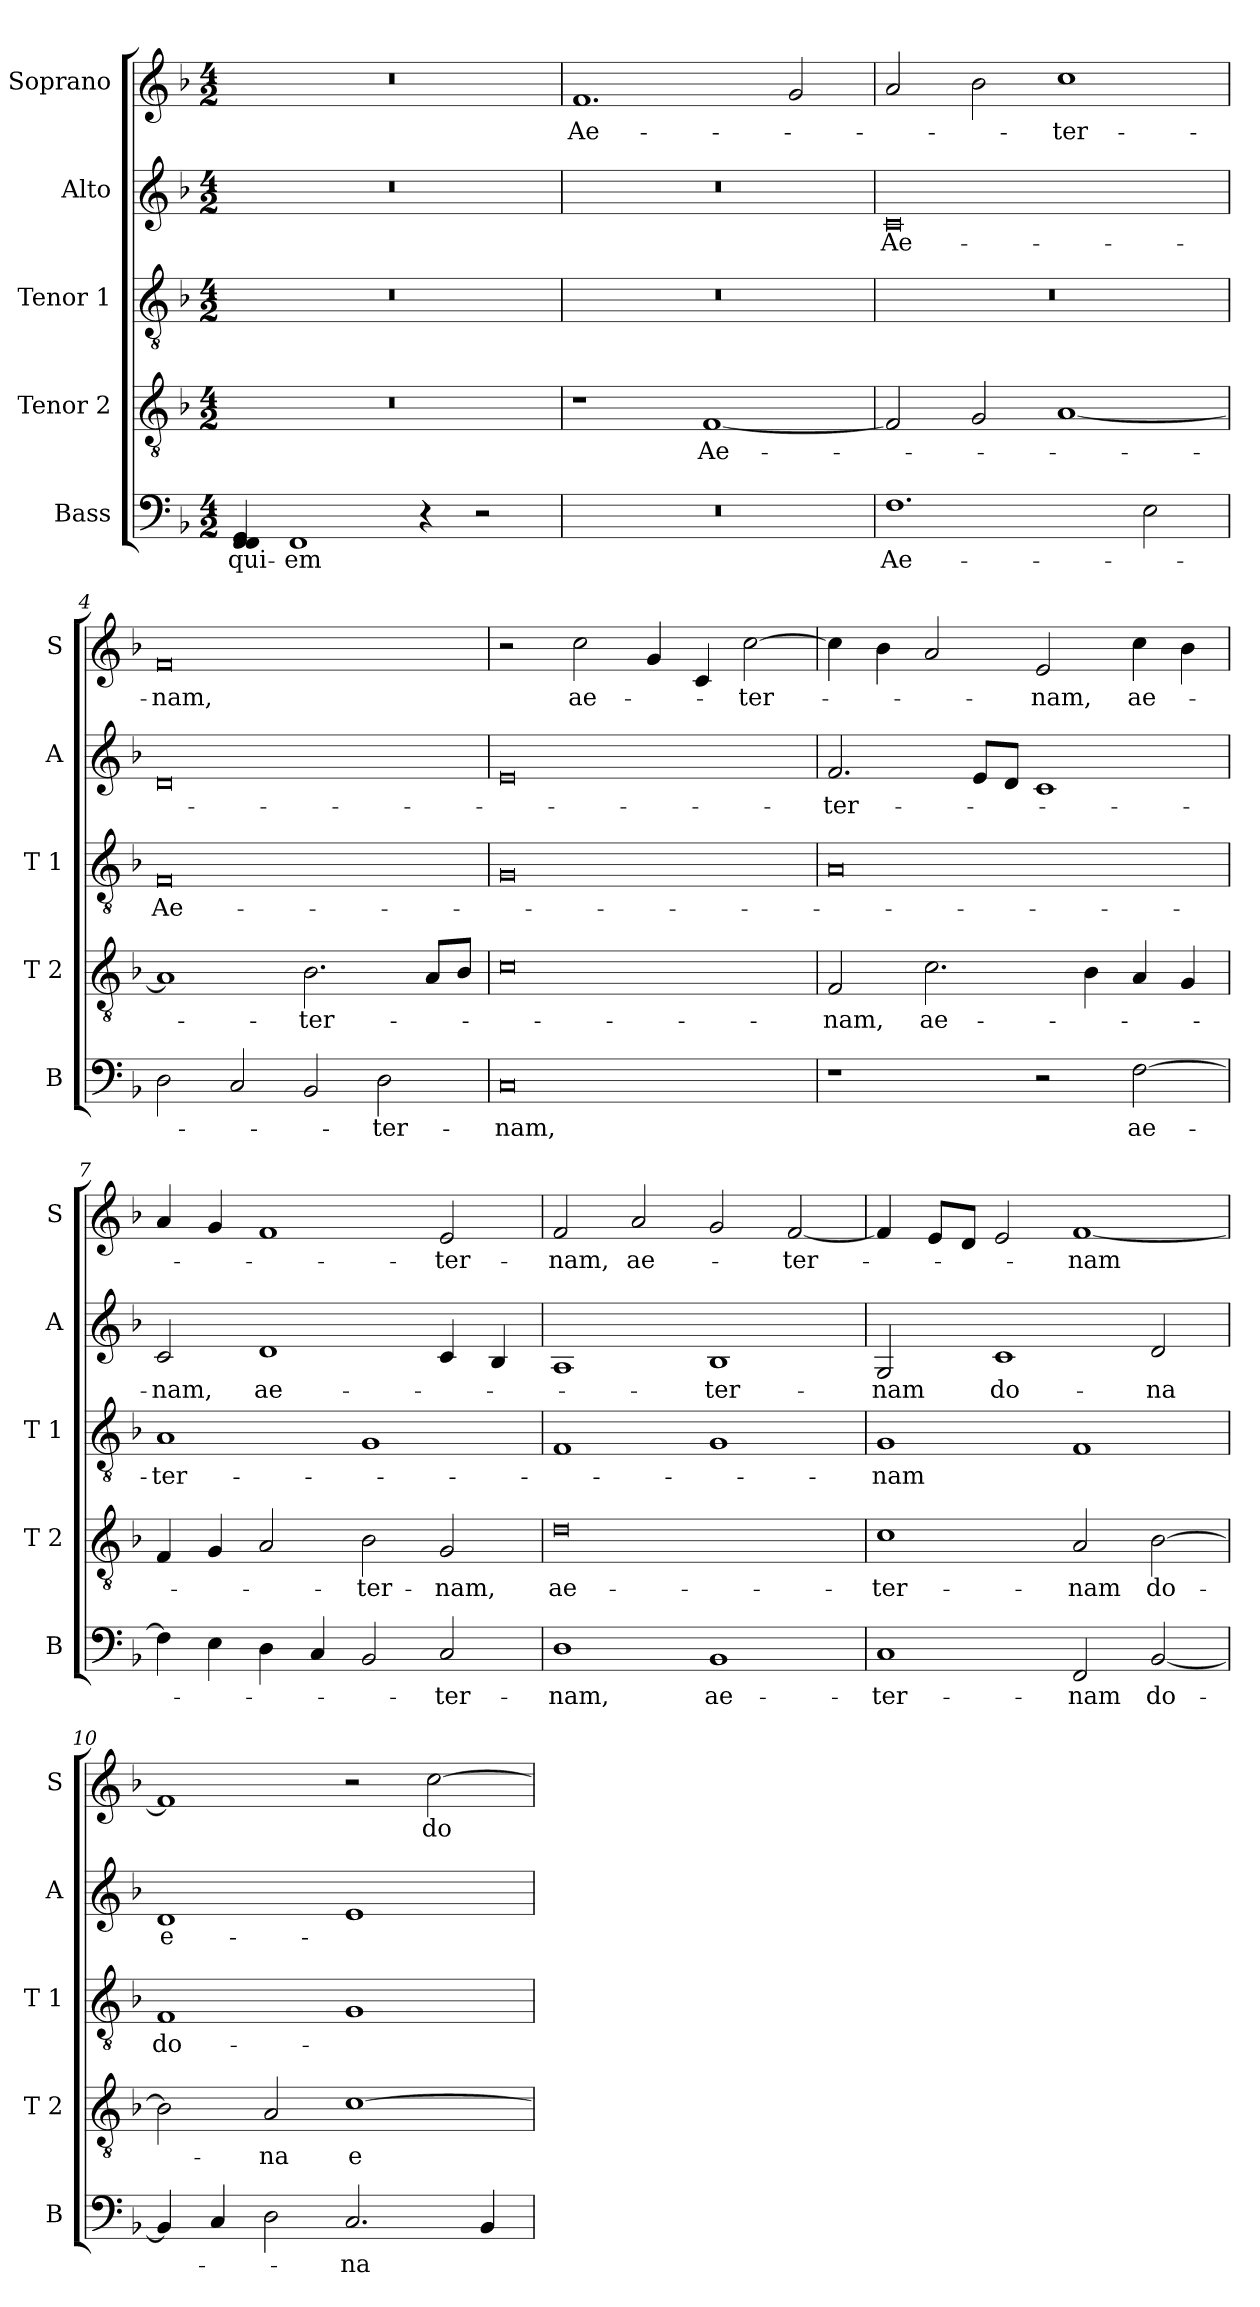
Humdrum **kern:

**kern	**text	**kern	**text	**kern	**text	**kern	**text	**kern	**text
*part5	*part5	*part4	*part4	*part3	*part3	*part2	*part2	*part1	*part1
*staff5	*staff5	*staff4	*staff4	*staff3	*staff3	*staff2	*staff2	*staff1	*staff1
*I"Bass	*	*I"Tenor 2	*	*I"Tenor 1	*	*I"Alto	*	*I"Soprano	*
*I'B	*	*I'T 2	*	*I'T 1	*	*I'A	*	*I'S	*
!!LO:PB:g=z
*stria5	*	*stria5	*	*stria5	*	*stria5	*	*stria5	*
*clefF4	*	*clefGv2	*	*clefGv2	*	*clefG2	*	*clefG2	*
*k[b-]	*	*k[b-]	*	*k[b-]	*	*k[b-]	*	*k[b-]	*
*F:	*	*F:	*	*F:	*	*F:	*	*F:	*
*M4/2	*	*M4/2	*	*M4/2	*	*M4/2	*	*M4/2	*
=1	=1	=1	=1	=1	=1	=1	=1	=1	=1
!	!LO:LY:b	!LO:N:vis=1	!	!LO:N:vis=1	!	!LO:N:vis=1	!	!LO:N:vis=1	!
4FF/ 4GG/ 4FF/	-qui-	0r	.	0r	.	0r	.	0r	.
!	!LO:LY:b:rj	!	!	!	!	!	!	!	!
1FF	-em	.	.	.	.	.	.	.	.
4r	.	.	.	.	.	.	.	.	.
2r	.	.	.	.	.	.	.	.	.
=2	=2	=2	=2	=2	=2	=2	=2	=2	=2
!LO:N:vis=1	!	!	!	!LO:N:vis=1	!	!LO:N:vis=1	!	!	!LO:LY:b:cj
0r	.	1r	.	0r	.	0r	.	1.f	Ae-
!	!	!	!LO:LY:b:cj	!	!	!	!	!	!
.	.	[<1F	Ae-	.	.	.	.	.	.
.	.	.	.	.	.	.	.	2g/	.
=3	=3	=3	=3	=3	=3	=3	=3	=3	=3
!	!LO:LY:b:cj	!	!	!LO:N:vis=1	!	!	!LO:LY:b:rj	!	!
1.F	Ae-	2F/]	.	0r	.	0c	Ae-	2a/	.
.	.	2G/	.	.	.	.	.	2b-\	.
!	!	!	!	!	!	!	!	!	!LO:LY:b:cj
.	.	[<1A	.	.	.	.	.	1cc	-ter-
2E\	.	.	.	.	.	.	.	.	.
=4	=4	=4	=4	=4	=4	=4	=4	=4	=4
!	!	!	!	!	!LO:LY:b:rj	!	!	!	!LO:LY:b:cj
2D\	.	1A]	.	0F	Ae-	0d	.	0f	-nam,
2C/	.	.	.	.	.	.	.	.	.
!	!	!	!LO:LY:b:cj	!	!	!	!	!	!
2BB-/	.	2.B-\	-ter-	.	.	.	.	.	.
!	!LO:LY:b:cj	!	!	!	!	!	!	!	!
2D\	-ter-	.	.	.	.	.	.	.	.
.	.	8A/L	.	.	.	.	.	.	.
.	.	8B-/J	.	.	.	.	.	.	.
=5	=5	=5	=5	=5	=5	=5	=5	=5	=5
!	!LO:LY:b:cj	!	!	!	!	!	!	!	!
0C	-nam,	0c	.	0G	.	0e	.	2r	.
!	!	!	!	!	!	!	!	!	!LO:LY:b:cj
.	.	.	.	.	.	.	.	2cc\	ae-
.	.	.	.	.	.	.	.	4g/	.
.	.	.	.	.	.	.	.	4c/	.
!	!	!	!	!	!	!	!	!	!LO:LY:b:cj
.	.	.	.	.	.	.	.	[<2cc\	-ter-
!!LO:LB:g=z
=6	=6	=6	=6	=6	=6	=6	=6	=6	=6
!	!	!	!LO:LY:b:cj	!	!	!	!LO:LY:b:cj	!	!
1r	.	2F/	-nam,	0A	.	2.f/	-ter-	4cc\]	.
.	.	.	.	.	.	.	.	4b-\	.
!	!	!	!LO:LY:b:cj	!	!	!	!	!	!
.	.	2.c\	ae-	.	.	.	.	2a/	.
.	.	.	.	.	.	8e/L	.	.	.
.	.	.	.	.	.	8d/J	.	.	.
!	!	!	!	!	!	!	!	!	!LO:LY:b:cj
2r	.	.	.	.	.	1c	.	2e/	-nam,
.	.	4B-\	.	.	.	.	.	.	.
!	!LO:LY:b:cj	!	!	!	!	!	!	!	!LO:LY:b:cj
[>2F\	ae-	4A/	.	.	.	.	.	4cc\	ae-
.	.	4G/	.	.	.	.	.	4b-\	.
=7	=7	=7	=7	=7	=7	=7	=7	=7	=7
!	!	!	!	!	!LO:LY:b:cj	!	!LO:LY:b:cj	!	!
4F\]	.	4F/	.	1A	-ter-	2c/	-nam,	4a/	.
4E\	.	4G/	.	.	.	.	.	4g/	.
!	!	!	!	!	!	!	!LO:LY:b:cj	!	!
4D\	.	2A/	.	.	.	1d	ae-	1f	.
4C/	.	.	.	.	.	.	.	.	.
!	!	!	!LO:LY:b:cj	!	!	!	!	!	!
2BB-/	.	2B-\	-ter-	1G	.	.	.	.	.
!	!LO:LY:b:cj	!	!LO:LY:b:cj	!	!	!	!	!	!LO:LY:b:cj
2C/	-ter-	2G/	-nam,	.	.	4c/	.	2e/	-ter-
.	.	.	.	.	.	4B-/	.	.	.
=8	=8	=8	=8	=8	=8	=8	=8	=8	=8
!	!LO:LY:b:cj	!	!LO:LY:b:rj	!	!	!	!	!	!LO:LY:b:cj
1D	-nam,	0d	ae-	1F	.	1A	.	2f/	-nam,
!	!	!	!	!	!	!	!	!	!LO:LY:b:cj
.	.	.	.	.	.	.	.	2a/	ae-
!	!LO:LY:b:cj	!	!	!	!	!	!LO:LY:b:cj	!	!
1BB-	ae-	.	.	1G	.	1B-	-ter-	2g/	.
!	!	!	!	!	!	!	!	!	!LO:LY:b:cj
.	.	.	.	.	.	.	.	[<2f/	-ter-
=9	=9	=9	=9	=9	=9	=9	=9	=9	=9
!	!LO:LY:b:cj	!	!LO:LY:b:cj	!	!LO:LY:b	!	!LO:LY:b:cj	!	!
1C	-ter-	1c	-ter-	1G	-nam	2G/	-nam	4f/]	.
.	.	.	.	.	.	.	.	8e/L	.
.	.	.	.	.	.	.	.	8d/J	.
!	!	!	!	!	!	!	!LO:LY:b:cj	!	!
.	.	.	.	.	.	1c	do-	2e/	.
!	!LO:LY:b:cj	!	!LO:LY:b:cj	!	!	!	!	!	!LO:LY:b
2FF/	-nam	2A/	-nam	1F	.	.	.	[<1f	-nam
!	!LO:LY:b:cj	!	!LO:LY:b:cj	!	!	!	!LO:LY:b:cj	!	!
[<2BB-/	do-	[>2B-\	do-	.	.	2d/	-na	.	.
=10	=10	=10	=10	=10	=10	=10	=10	=10	=10
!	!	!	!	!	!LO:LY:b:cj	!	!LO:LY:b:rj	!	!
4BB-/]	.	2B-\]	.	1F	do-	1d	e-	1f]	.
4C/	.	.	.	.	.	.	.	.	.
!	!	!	!LO:LY:b:cj	!	!	!	!	!	!
2D\	.	2A/	-na	.	.	.	.	.	.
!	!LO:LY:b:cj	!	!LO:LY:b:rj	!	!	!	!	!	!
2.C/	-na	[<1c	e-	1G	.	1e	.	2r	.
!	!	!	!	!	!	!	!	!	!LO:LY:b:cj
.	.	.	.	.	.	.	.	[<2cc\	do-
4BB-/	.	.	.	.	.	.	.	.	.
=	=	=	=	=	=	=	=	=	=
*-	*-	*-	*-	*-	*-	*-	*-	*-	*-
